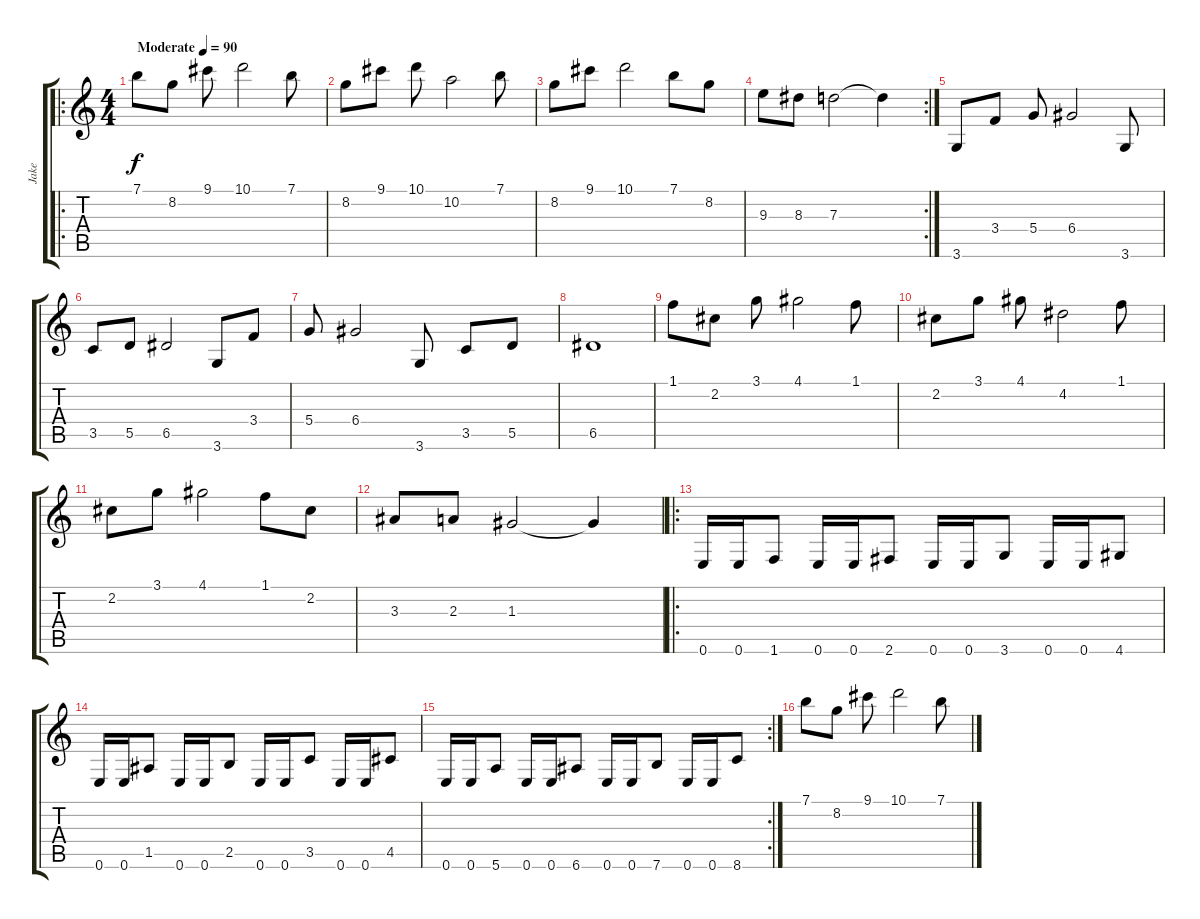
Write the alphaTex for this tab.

\track ("Jake" "Jake") {instrument distortionguitar}
\staff {score tabs}
\tuning (E4 B3 G3 D3 A2 E2) {hide}
\ro
\ts (4 4)
\tempo (90 "Moderate")
\clef g2
\ks c
7.1.8{dy f instrument distortionguitar} 8.2.8 9.1.8 10.1.2 7.1.8 |
8.2.8 9.1.8 10.1.8 10.2.2 7.1.8 |
8.2.8 9.1.8 10.1.2 7.1.8 8.2.8 |
\rc 2
9.3.8 8.3.8 7.3.2 7.3{t}.4 |
3.6.8 3.4.8 5.4.8 6.4.2 3.6.8 |
3.5.8 5.5.8 6.5.2 3.6.8 3.4.8 |
5.4.8 6.4.2 3.6.8 3.5.8 5.5.8 |
6.5.1 |
1.1.8 2.2.8 3.1.8 4.1.2 1.1.8 |
2.2.8 3.1.8 4.1.8 4.2.2 1.1.8 |
2.2.8 3.1.8 4.1.2 1.1.8 2.2.8 |
3.3.8 2.3.8 1.3.2 1.3{t}.4 |
\ro
0.6.16 0.6.16 1.6.8 0.6.16 0.6.16 2.6.8 0.6.16 0.6.16 3.6.8 0.6.16 0.6.16 4.6.8 |
0.6.16 0.6.16 1.5.8 0.6.16 0.6.16 2.5.8 0.6.16 0.6.16 3.5.8 0.6.16 0.6.16 4.5.8 |
\rc 2
0.6.16 0.6.16 5.6.8 0.6.16 0.6.16 6.6.8 0.6.16 0.6.16 7.6.8 0.6.16 0.6.16 8.6.8 |
7.1.8 8.2.8 9.1.8 10.1.2 7.1.8
